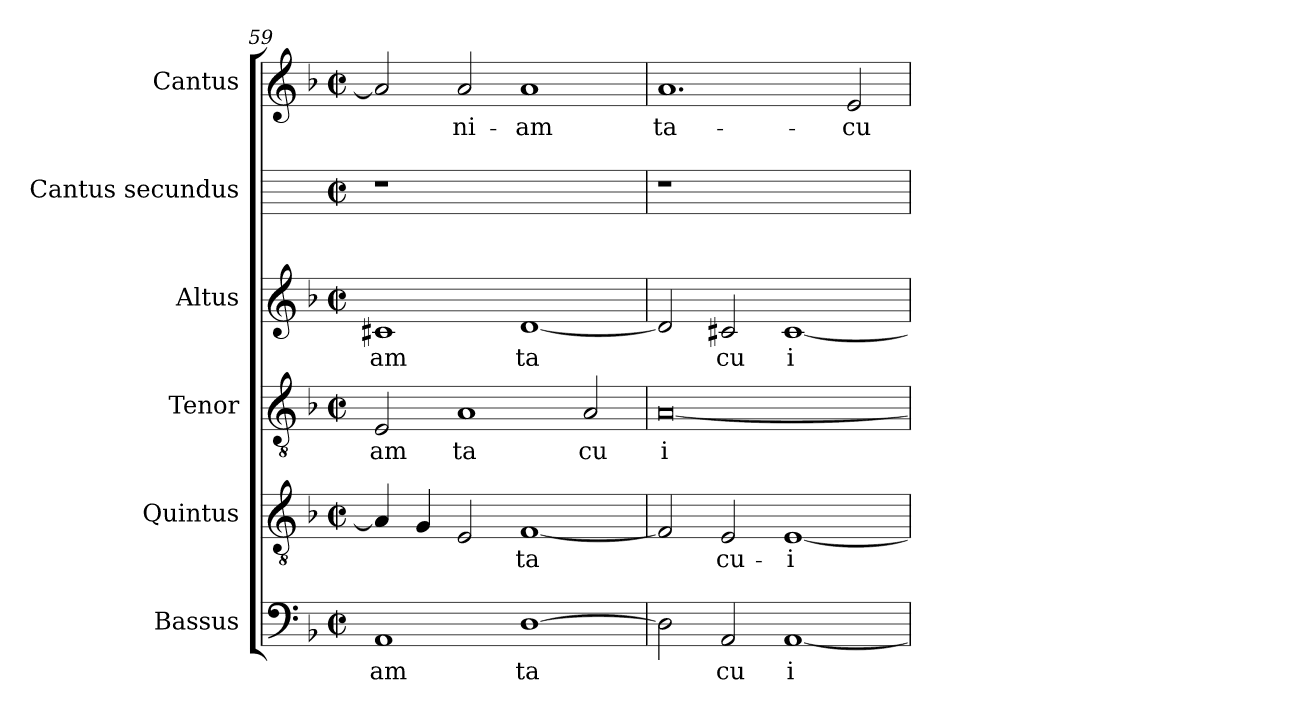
**kern	**text	**kern	**text	**kern	**text	**kern	**text	**kern	**kern	**text
*part6	*part6	*part5	*part5	*part4	*part4	*part3	*part3	*part2	*part1	*part1
*staff6	*staff6	*staff5	*staff5	*staff4	*staff4	*staff3	*staff3	*staff2	*staff1	*staff1
*I"Bassus	*	*I"Quintus	*	*I"Tenor	*	*I"Altus	*	*I"Cantus  secundus	*I"Cantus	*
*I'B	*	*I'Q	*	*I'T	*	*I'A	*	*	*I'C	*
*clefF4	*	*clefGv2	*	*clefGv2	*	*clefG2	*	*	*clefG2	*
*k[b-]	*	*k[b-]	*	*k[b-]	*	*k[b-]	*	*k[]	*k[b-]	*
*F:	*	*F:	*	*F:	*	*F:	*	*C:	*F:	*
*M2/2	*	*M2/2	*	*M2/2	*	*M2/2	*	*M2/2	*M2/2	*
*met(c|)	*	*met(c|)	*	*met(c|)	*	*met(c|)	*	*met(c|)	*met(c|)	*
=59	=59	=59	=59	=59	=59	=59	=59	=59	=59	=59
!	!LO:LY:b:cj	!	!LO:LY:b:cj	!	!LO:LY:b:cj	!	!LO:LY:b:cj	!	!	!LO:LY:b:cj
1AA	am	4A/]	.	2E/	am	1c#X	am	1r	2a/]	--
!	!	!	!LO:LY:b:cj	!	!	!	!	!	!	!
.	.	4G/	.	.	.	.	.	.	.	.
!	!	!	!LO:LY:b:cj	!	!LO:LY:b:cj	!	!	!	!	!LO:LY:b:cj
.	.	2E/	.	1A	ta	.	.	.	2a/	-ni-
!	!LO:LY:b:cj	!	!LO:LY:b:cj	!	!	!	!LO:LY:b:cj	!	!	!LO:LY:b:cj
[>1D	ta	[<1F	ta-	.	.	[<1d	ta	1ryy	1a	-am
!	!	!	!	!	!LO:LY:b:cj	!	!	!	!	!
.	.	.	.	2A/	cu	.	.	.	.	.
=60	=60	=60	=60	=60	=60	=60	=60	=60	=60	=60
!	!LO:LY:b:cj	!	!LO:LY:b:cj	!	!LO:LY:b:cj	!	!LO:LY:b:cj	!	!	!LO:LY:b:cj
2D\]	.	2F/]	--	[<0A	i	2d/]	.	1r	1.a	ta-
!	!LO:LY:b:cj	!	!LO:LY:b:cj	!	!	!	!LO:LY:b:cj	!	!	!
2AA/	cu	2E/	-cu-	.	.	2c#X/	cu	.	.	.
!	!LO:LY:b:cj	!	!LO:LY:b:cj	!	!	!	!LO:LY:b:cj	!	!	!
[<1AA	i	[<1E	-i	.	.	[>1c#	i	1ryy	.	.
!	!	!	!	!	!	!	!	!	!	!LO:LY:b:cj
.	.	.	.	.	.	.	.	.	2e/	-cu-
=	=	=	=	=	=	=	=	=	=	=
*-	*-	*-	*-	*-	*-	*-	*-	*-	*-	*-
